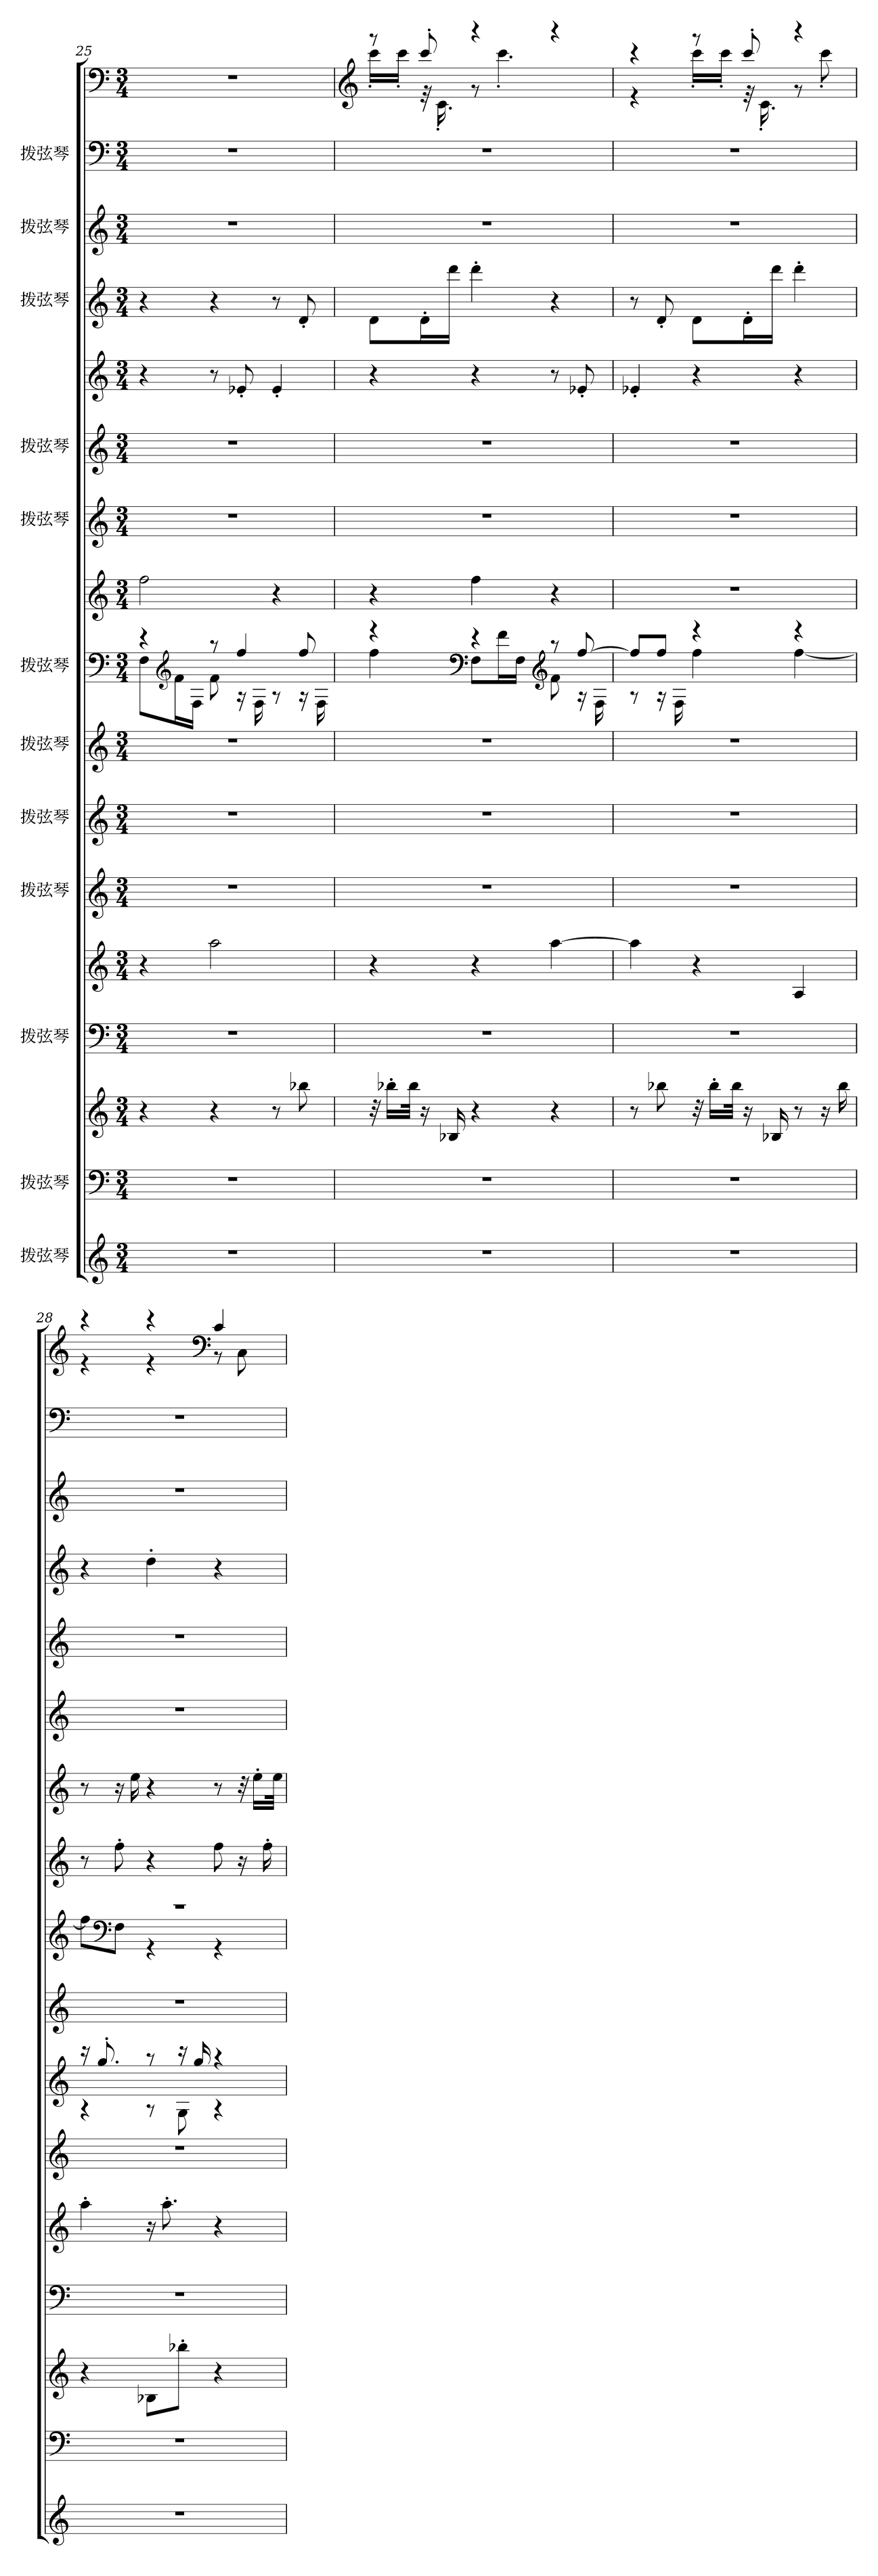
**kern	**kern	**kern	**kern	**kern	**kern	**kern	**kern	**kern	**kern	**kern	**kern	**kern	**kern	**kern	**kern	**kern
*part12	*part11	*part11	*part10	*part10	*part9	*part8	*part7	*part6	*part6	*part5	*part4	*part4	*part3	*part2	*part1	*part1
*staff17	*staff16	*staff15	*staff14	*staff13	*staff12	*staff11	*staff10	*staff9	*staff8	*staff7	*staff6	*staff5	*staff4	*staff3	*staff2	*staff1
*I"拨弦琴	*I"拨弦琴	*	*I"拨弦琴	*	*I"拨弦琴	*I"拨弦琴	*I"拨弦琴	*I"拨弦琴	*	*I"拨弦琴	*I"拨弦琴	*	*I"拨弦琴	*I"拨弦琴	*I"拨弦琴	*
*clefG2	*clefF4	*clefG2	*clefF4	*clefG2	*clefG2	*clefG2	*clefG2	*clefF4	*clefG2	*clefG2	*clefG2	*clefG2	*clefG2	*clefG2	*clefF4	*clefF4
*k[]	*k[]	*k[]	*k[]	*k[]	*k[]	*k[]	*k[]	*k[]	*k[]	*k[]	*k[]	*k[]	*k[]	*k[]	*k[]	*k[]
*M3/4	*M3/4	*M3/4	*M3/4	*M3/4	*M3/4	*M3/4	*M3/4	*M3/4	*M3/4	*M3/4	*M3/4	*M3/4	*M3/4	*M3/4	*M3/4	*M3/4
=25	=25	=25	=25	=25	=25	=25	=25	=25	=25	=25	=25	=25	=25	=25	=25	=25
*	*	*	*	*	*	*	*	*^	*	*	*	*	*	*	*	*
2.r	2.r	4r	2.r	4r	2.r	2.r	2.r	4r	8F\L	2ff\	2.r	2.r	4r	4r	2.r	2.r	2.r
*	*	*	*	*	*	*	*	*clefG2	*	*	*	*	*	*	*	*	*
.	.	.	.	.	.	.	.	.	16f\L	.	.	.	.	.	.	.	.
.	.	.	.	.	.	.	.	.	16F\JJ	.	.	.	.	.	.	.	.
.	.	4r	.	2aa\	.	.	.	8r	8f\	.	.	.	8r	4r	.	.	.
.	.	.	.	.	.	.	.	4ff/	16r	.	.	.	8e-X'/	.	.	.	.
.	.	.	.	.	.	.	.	.	16F\	.	.	.	.	.	.	.	.
.	.	8r	.	.	.	.	.	.	8r	4r	.	.	4e-'/	8r	.	.	.
.	.	8bb-X\	.	.	.	.	.	8ff/	16r	.	.	.	.	8d'/	.	.	.
.	.	.	.	.	.	.	.	.	16F\	.	.	.	.	.	.	.	.
!!LO:PB:g=z
=26	=26	=26	=26	=26	=26	=26	=26	=26	=26	=26	=26	=26	=26	=26	=26	=26	=26
*	*	*	*	*	*	*	*	*	*	*	*	*	*	*	*	*	*clefG2
*	*	*	*	*	*	*	*	*	*	*	*	*	*	*	*	*	*^
2.r	2.r	32r	2.r	4r	2.r	2.r	2.r	4r	4ff\	4r	2.r	2.r	4r	8d\L	2.r	2.r	8r	16ccc'\LL
.	.	16bb-X'\LL	.	.	.	.	.	.	.	.	.	.	.	.	.	.	.	.
.	.	.	.	.	.	.	.	.	.	.	.	.	.	.	.	.	.	16ccc'\JJ
.	.	32bb-\JJk	.	.	.	.	.	.	.	.	.	.	.	.	.	.	.	.
.	.	16r	.	.	.	.	.	.	.	.	.	.	.	16d'\L	.	.	8ccc'/	32r
.	.	.	.	.	.	.	.	.	.	.	.	.	.	.	.	.	.	16.c'\
.	.	16B-X/	.	.	.	.	.	.	.	.	.	.	.	16ddd\JJ	.	.	.	.
*	*	*	*	*	*	*	*	*clefF4	*	*	*	*	*	*	*	*	*	*
.	.	4r	.	4r	.	.	.	4r	8F\L	4ff\	.	.	4r	4ddd'\	.	.	4r	8r
.	.	.	.	.	.	.	.	.	16f\L	.	.	.	.	.	.	.	.	4.ccc'\
.	.	.	.	.	.	.	.	.	16F\JJ	.	.	.	.	.	.	.	.	.
*	*	*	*	*	*	*	*	*clefG2	*	*	*	*	*	*	*	*	*	*
.	.	4r	.	[4aa\	.	.	.	8r	8f\	4r	.	.	8r	4r	.	.	4r	.
.	.	.	.	.	.	.	.	[8ff/	16r	.	.	.	8e-X'/	.	.	.	.	.
.	.	.	.	.	.	.	.	.	16F\	.	.	.	.	.	.	.	.	.
=27	=27	=27	=27	=27	=27	=27	=27	=27	=27	=27	=27	=27	=27	=27	=27	=27	=27	=27
2.r	2.r	8r	2.r	4aa\]	2.r	2.r	2.r	8ff/L]	8r	2.r	2.r	2.r	4e-X'/	8r	2.r	2.r	4r	4r
.	.	8bb-X\	.	.	.	.	.	8ff/J	16r	.	.	.	.	8d'/	.	.	.	.
.	.	.	.	.	.	.	.	.	16F\	.	.	.	.	.	.	.	.	.
.	.	32r	.	4r	.	.	.	4r	4ff\	.	.	.	4r	8d\L	.	.	8r	16ccc'\LL
.	.	16bb-'\LL	.	.	.	.	.	.	.	.	.	.	.	.	.	.	.	.
.	.	.	.	.	.	.	.	.	.	.	.	.	.	.	.	.	.	16ccc'\JJ
.	.	32bb-\JJk	.	.	.	.	.	.	.	.	.	.	.	.	.	.	.	.
.	.	16r	.	.	.	.	.	.	.	.	.	.	.	16d'\L	.	.	8ccc'/	32r
.	.	.	.	.	.	.	.	.	.	.	.	.	.	.	.	.	.	16.c'\
.	.	16B-X/	.	.	.	.	.	.	.	.	.	.	.	16ddd\JJ	.	.	.	.
.	.	8r	.	4A/	.	.	.	4r	[4ff\	.	.	.	4r	4ddd'\	.	.	4r	8r
.	.	16r	.	.	.	.	.	.	.	.	.	.	.	.	.	.	.	8ccc'\
.	.	16bb-\	.	.	.	.	.	.	.	.	.	.	.	.	.	.	.	.
!!LO:PB:g=z	!!
=28	=28	=28	=28	=28	=28	=28	=28	=28	=28	=28	=28	=28	=28	=28	=28	=28	=28	=28
*	*	*	*	*	*	*^	*	*	*	*	*	*	*	*	*	*	*	*
2.r	2.r	4r	2.r	4aa'\	2.r	16r	4r	2.r	2.r	8ff\L]	8r	8r	2.r	2.r	4r	2.r	2.r	4r	4r
.	.	.	.	.	.	8.gg'/	.	.	.	.	.	.	.	.	.	.	.	.	.
*	*	*	*	*	*	*	*	*	*clefF4	*	*	*	*	*	*	*	*	*	*
.	.	.	.	.	.	.	.	.	.	8F\J	8ff'\	16r	.	.	.	.	.	.	.
.	.	.	.	.	.	.	.	.	.	.	.	16ee\	.	.	.	.	.	.	.
.	.	8B-X\L	.	16r	.	8r	8r	.	.	4r	4r	4r	.	.	4dd'\	.	.	4r	4r
.	.	.	.	8.aa'\	.	.	.	.	.	.	.	.	.	.	.	.	.	.	.
.	.	8bb-X'\J	.	.	.	16r	8G\	.	.	.	.	.	.	.	.	.	.	.	.
.	.	.	.	.	.	16gg/	.	.	.	.	.	.	.	.	.	.	.	.	.
*	*	*	*	*	*	*	*	*	*	*	*	*	*	*	*	*	*	*clefF4	*
.	.	4r	.	4r	.	4r	4r	.	.	4r	8ff\	8r	.	.	4r	.	.	4c/	8r
.	.	.	.	.	.	.	.	.	.	.	16r	32r	.	.	.	.	.	.	8C\
.	.	.	.	.	.	.	.	.	.	.	.	16ee'\LL	.	.	.	.	.	.	.
.	.	.	.	.	.	.	.	.	.	.	16ff'\	.	.	.	.	.	.	.	.
.	.	.	.	.	.	.	.	.	.	.	.	32ee\JJk	.	.	.	.	.	.	.
*	*	*	*	*	*	*v	*v	*	*v	*v	*	*	*	*	*	*	*	*v	*v
=	=	=	=	=	=	=	=	=	=	=	=	=	=	=	=	=
*-	*-	*-	*-	*-	*-	*-	*-	*-	*-	*-	*-	*-	*-	*-	*-	*-
